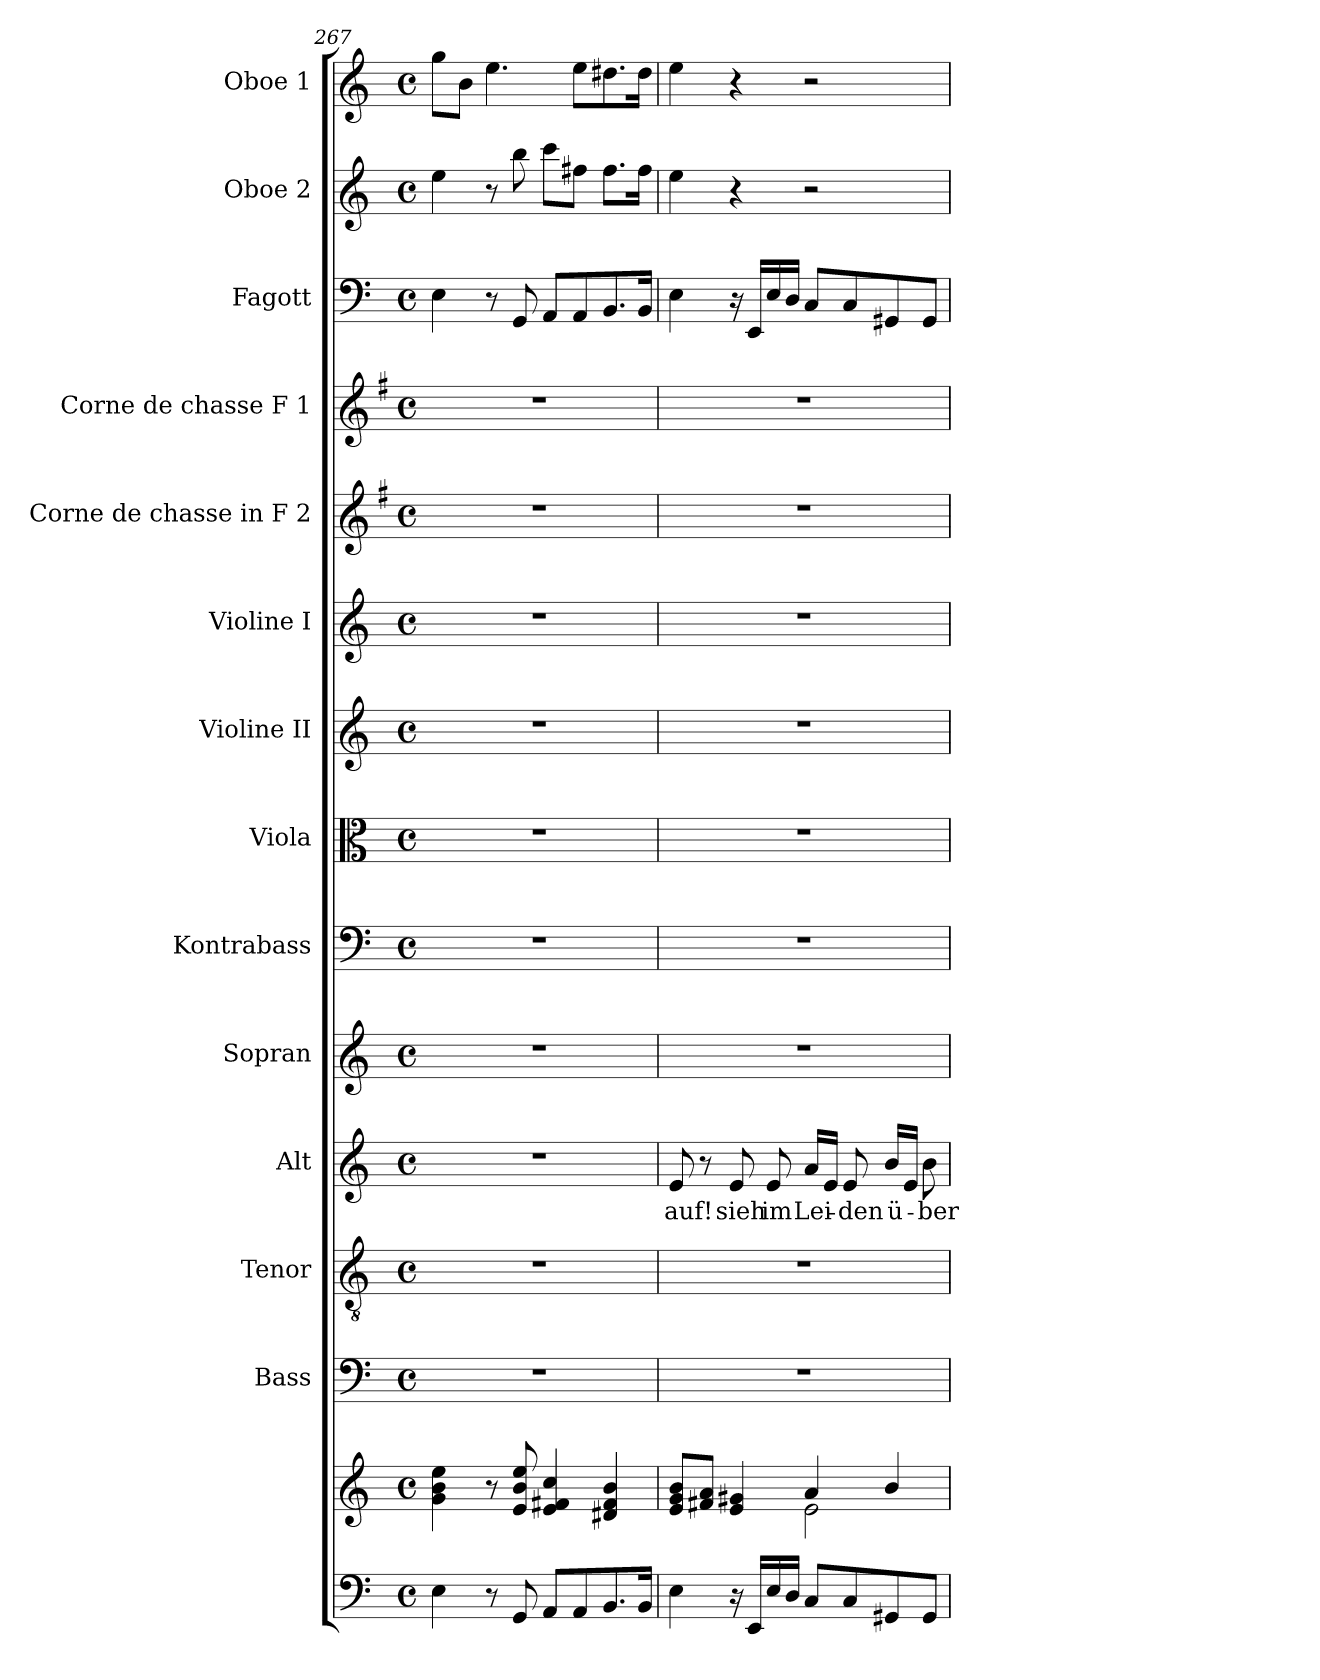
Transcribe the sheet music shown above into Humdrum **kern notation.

**kern	**kern	**kern	**kern	**kern	**text	**kern	**kern	**kern	**kern	**kern	**kern	**kern	**kern	**kern	**kern
*part14	*part14	*part13	*part12	*part11	*part11	*part10	*part9	*part8	*part7	*part6	*part5	*part4	*part3	*part2	*part1
*staff15	*staff14	*staff13	*staff12	*staff11	*staff11	*staff10	*staff9	*staff8	*staff7	*staff6	*staff5	*staff4	*staff3	*staff2	*staff1
*	*	*I"Bass	*I"Tenor	*I"Alt	*	*I"Sopran	*I"Kontrabass	*I"Viola	*I"Violine II	*I"Violine I	*I"Corne de chasse in F 2	*I"Corne de chasse F 1	*I"Fagott	*I"Oboe 2	*I"Oboe 1
*	*	*I'B.	*I'T.	*I'A.	*	*I'S.	*I'Kb.	*I'Vla.	*I'Vl. II	*I'Vl. I	*	*	*I'Fg.	*I'Ob. 2	*I'Ob. 1
!!LO:PB:g=z
*clefF4	*clefG2	*clefF4	*clefGv2	*clefG2	*	*clefG2	*clefF4	*clefC3	*clefG2	*clefG2	*clefG2	*clefG2	*clefF4	*clefG2	*clefG2
*	*	*	*	*	*	*	*ITrd7c12	*	*	*	*ITrd4c7	*ITrd4c7	*	*	*
*k[]	*k[]	*k[]	*k[]	*k[]	*	*k[]	*k[]	*k[]	*k[]	*k[]	*k[]	*k[]	*k[]	*k[]	*k[]
*C:	*C:	*C:	*C:	*C:	*	*C:	*C:	*C:	*C:	*C:	*C:	*C:	*C:	*C:	*C:
*M4/4	*M4/4	*M4/4	*M4/4	*M4/4	*	*M4/4	*M4/4	*M4/4	*M4/4	*M4/4	*M4/4	*M4/4	*M4/4	*M4/4	*M4/4
*met(c)	*met(c)	*met(c)	*met(c)	*met(c)	*	*met(c)	*met(c)	*met(c)	*met(c)	*met(c)	*met(c)	*met(c)	*met(c)	*met(c)	*met(c)
=267	=267	=267	=267	=267	=267	=267	=267	=267	=267	=267	=267	=267	=267	=267	=267
4E\	4g\ 4b\ 4ee\	1r	1r	1r	.	1r	1r	1r	1r	1r	1r	1r	4E\	4ee\	8gg\L
.	.	.	.	.	.	.	.	.	.	.	.	.	.	.	8b\J
8r	8r	.	.	.	.	.	.	.	.	.	.	.	8r	8r	4.ee\
8GG/	8e/ 8b/ 8ee/	.	.	.	.	.	.	.	.	.	.	.	8GG/	8bb\	.
8AA/L	4e/ 4f#X/ 4cc/	.	.	.	.	.	.	.	.	.	.	.	8AA/L	8ccc\L	.
8AA/	.	.	.	.	.	.	.	.	.	.	.	.	8AA/	8ff#X\J	8ee\L
8.BB/	4d#X/ 4f#/ 4b/	.	.	.	.	.	.	.	.	.	.	.	8.BB/	8.ff#\L	8.dd#X\
16BB/Jk	.	.	.	.	.	.	.	.	.	.	.	.	16BB/Jk	16ff#\Jk	16dd#\Jk
=268	=268	=268	=268	=268	=268	=268	=268	=268	=268	=268	=268	=268	=268	=268	=268
*	*^	*	*	*	*	*	*	*	*	*	*	*	*	*	*
!	!	!	!	!	!	!LO:LY:b	!	!	!	!	!	!	!	!	!	!
4E\	8e/ 8g/ 8b/L	2ryy	1r	1r	8e/	auf!	1r	1r	1r	1r	1r	1r	1r	4E\	4ee\	4ee\
.	8f#X/ 8a/J	.	.	.	8r	.	.	.	.	.	.	.	.	.	.	.
!	!	!	!	!	!	!LO:LY:b	!	!	!	!	!	!	!	!	!	!
16r	4e/ 4g#X/	.	.	.	8e/	sieh	.	.	.	.	.	.	.	16r	4r	4r
16EE/LL	.	.	.	.	.	.	.	.	.	.	.	.	.	16EE/LL	.	.
!	!	!	!	!	!	!LO:LY:b	!	!	!	!	!	!	!	!	!	!
16E/	.	.	.	.	8e/	im	.	.	.	.	.	.	.	16E/	.	.
16D/JJ	.	.	.	.	.	.	.	.	.	.	.	.	.	16D/JJ	.	.
!	!	!	!	!	!	!LO:LY:b	!	!	!	!	!	!	!	!	!	!
8C/L	4a/	2e\	.	.	16a/LL	Lei-	.	.	.	.	.	.	.	8C/L	2r	2r
.	.	.	.	.	16e/JJ	.	.	.	.	.	.	.	.	.	.	.
!	!	!	!	!	!	!LO:LY:b	!	!	!	!	!	!	!	!	!	!
8C/	.	.	.	.	8e/	-den	.	.	.	.	.	.	.	8C/	.	.
!	!	!	!	!	!	!LO:LY:b	!	!	!	!	!	!	!	!	!	!
8GG#X/	4b/	.	.	.	16b/LL	ü-	.	.	.	.	.	.	.	8GG#X/	.	.
.	.	.	.	.	16e/JJ	.	.	.	.	.	.	.	.	.	.	.
!	!	!	!	!	!	!LO:LY:b	!	!	!	!	!	!	!	!	!	!
8GG#/J	.	.	.	.	8b\	-ber	.	.	.	.	.	.	.	8GG#/J	.	.
*	*v	*v	*	*	*	*	*	*	*	*	*	*	*	*	*	*
=	=	=	=	=	=	=	=	=	=	=	=	=	=	=	=
*-	*-	*-	*-	*-	*-	*-	*-	*-	*-	*-	*-	*-	*-	*-	*-
